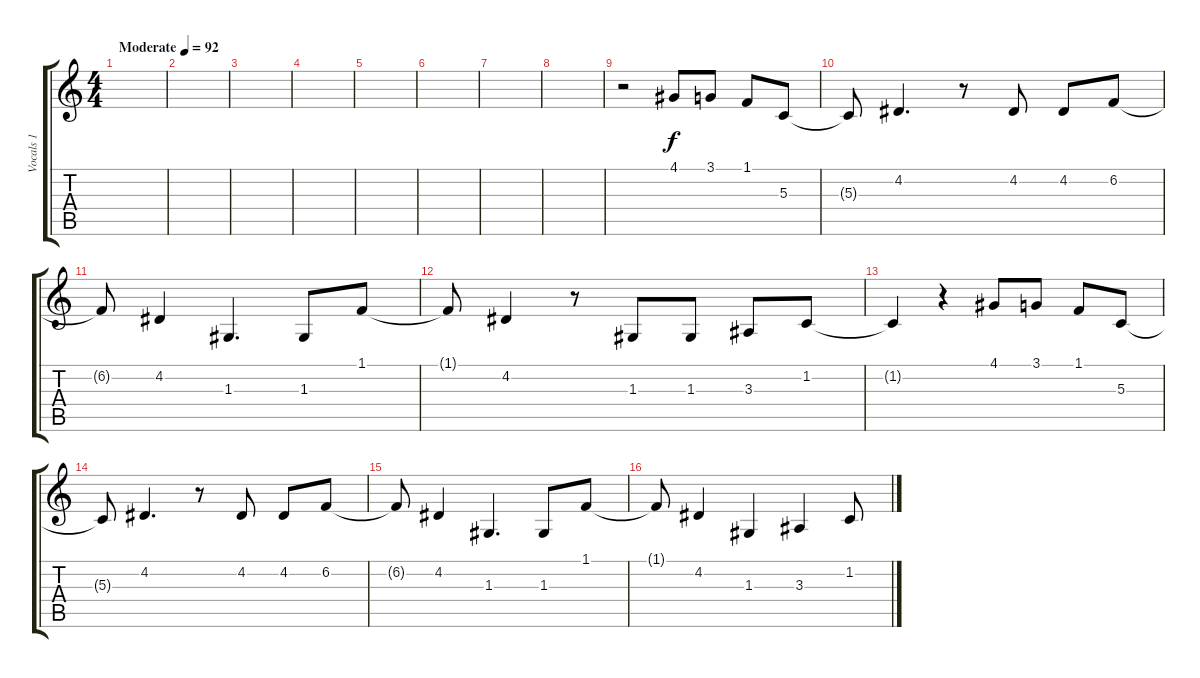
\track ("Vocals 1" "Vocals 1") {instrument altosax}
\staff {score tabs}
\tuning (E4 B3 G3 D3 A2 E2) {hide}
\ts (4 4)
\tempo (92 "Moderate")
\clef g2
\ks c
|
|
|
|
|
|
|
|
r.2 4.1.8 3.1.8 1.1.8 5.3.8 |
5.3{t}.8 4.2.4{d} r.8 4.2.8 4.2.8 6.2.8 |
6.2{t}.8 4.2.4 1.3.4{d} 1.3.8 1.1.8 |
1.1{t}.8 4.2.4 r.8 1.3.8 1.3.8 3.3.8 1.2.8 |
1.2{t}.4 r.4 4.1.8 3.1.8 1.1.8 5.3.8 |
5.3{t}.8 4.2.4{d} r.8 4.2.8 4.2.8 6.2.8 |
6.2{t}.8 4.2.4 1.3.4{d} 1.3.8 1.1.8 |
1.1{t}.8 4.2.4 1.3.4 3.3.4 1.2.8
